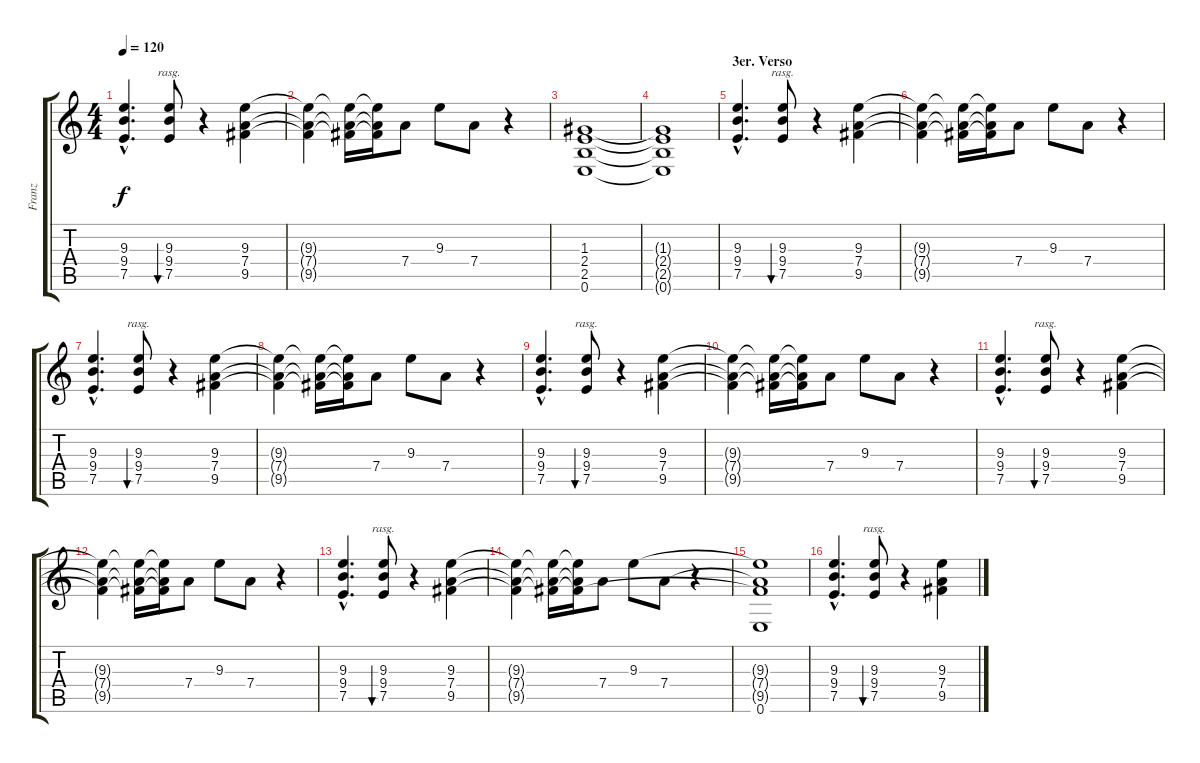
\track ("Franz" "Franz") {instrument electricguitarclean}
\staff {score tabs}
\tuning (E4 B3 G3 D3 A2 E2) {hide}
\ts (4 4)
\tempo 120
\clef g2
\ks c
(9.3{hac} 9.4{hac} 7.5{hac}).4{d dy f} (9.3 9.4 7.5).8{bu 60 rasg ii} r.4 (9.3 7.4 9.5).4 |
(9.3{t} 7.4{t} 9.5{t}).4 (9.3{t} 7.4{t} 9.5{t}).16 (9.3{t} 7.4{t} 9.5{t}).16 7.4.8 9.3.8 7.4.8 r.4 |
(1.3 2.4 2.5 0.6).1 |
(1.3{t} 2.4{t} 2.5{t} 0.6{t}).1 |
\section ("" "3er. Verso")
(9.3{hac} 9.4{hac} 7.5{hac}).4{d} (9.3 9.4 7.5).8{bu 60 rasg ii} r.4 (9.3 7.4 9.5).4 |
(9.3{t} 7.4{t} 9.5{t}).4 (9.3{t} 7.4{t} 9.5{t}).16 (9.3{t} 7.4{t} 9.5{t}).16 7.4.8 9.3.8 7.4.8 r.4 |
(9.3{hac} 9.4{hac} 7.5{hac}).4{d} (9.3 9.4 7.5).8{bu 60 rasg ii} r.4 (9.3 7.4 9.5).4 |
(9.3{t} 7.4{t} 9.5{t}).4 (9.3{t} 7.4{t} 9.5{t}).16 (9.3{t} 7.4{t} 9.5{t}).16 7.4.8 9.3.8 7.4.8 r.4 |
(9.3{hac} 9.4{hac} 7.5{hac}).4{d} (9.3 9.4 7.5).8{bu 60 rasg ii} r.4 (9.3 7.4 9.5).4 |
(9.3{t} 7.4{t} 9.5{t}).4 (9.3{t} 7.4{t} 9.5{t}).16 (9.3{t} 7.4{t} 9.5{t}).16 7.4.8 9.3.8 7.4.8 r.4 |
(9.3{hac} 9.4{hac} 7.5{hac}).4{d} (9.3 9.4 7.5).8{bu 60 rasg ii} r.4 (9.3 7.4 9.5).4 |
(9.3{t} 7.4{t} 9.5{t}).4 (9.3{t} 7.4{t} 9.5{t}).16 (9.3{t} 7.4{t} 9.5{t}).16 7.4.8 9.3.8 7.4.8 r.4 |
(9.3{hac} 9.4{hac} 7.5{hac}).4{d} (9.3 9.4 7.5).8{bu 60 rasg ii} r.4 (9.3 7.4 9.5).4 |
(9.3{t} 7.4{t} 9.5{t}).4 (9.3{t} 7.4{t} 9.5{t}).16 (9.3{t} 7.4{t} 9.5{t}).16 7.4.8 9.3.8 7.4.8 r.4 |
(9.3{t} 7.4{t} 9.5{t} 0.6).1 |
(9.3{hac} 9.4{hac} 7.5{hac}).4{d} (9.3 9.4 7.5).8{bu 60 rasg ii} r.4 (9.3 7.4 9.5).4
